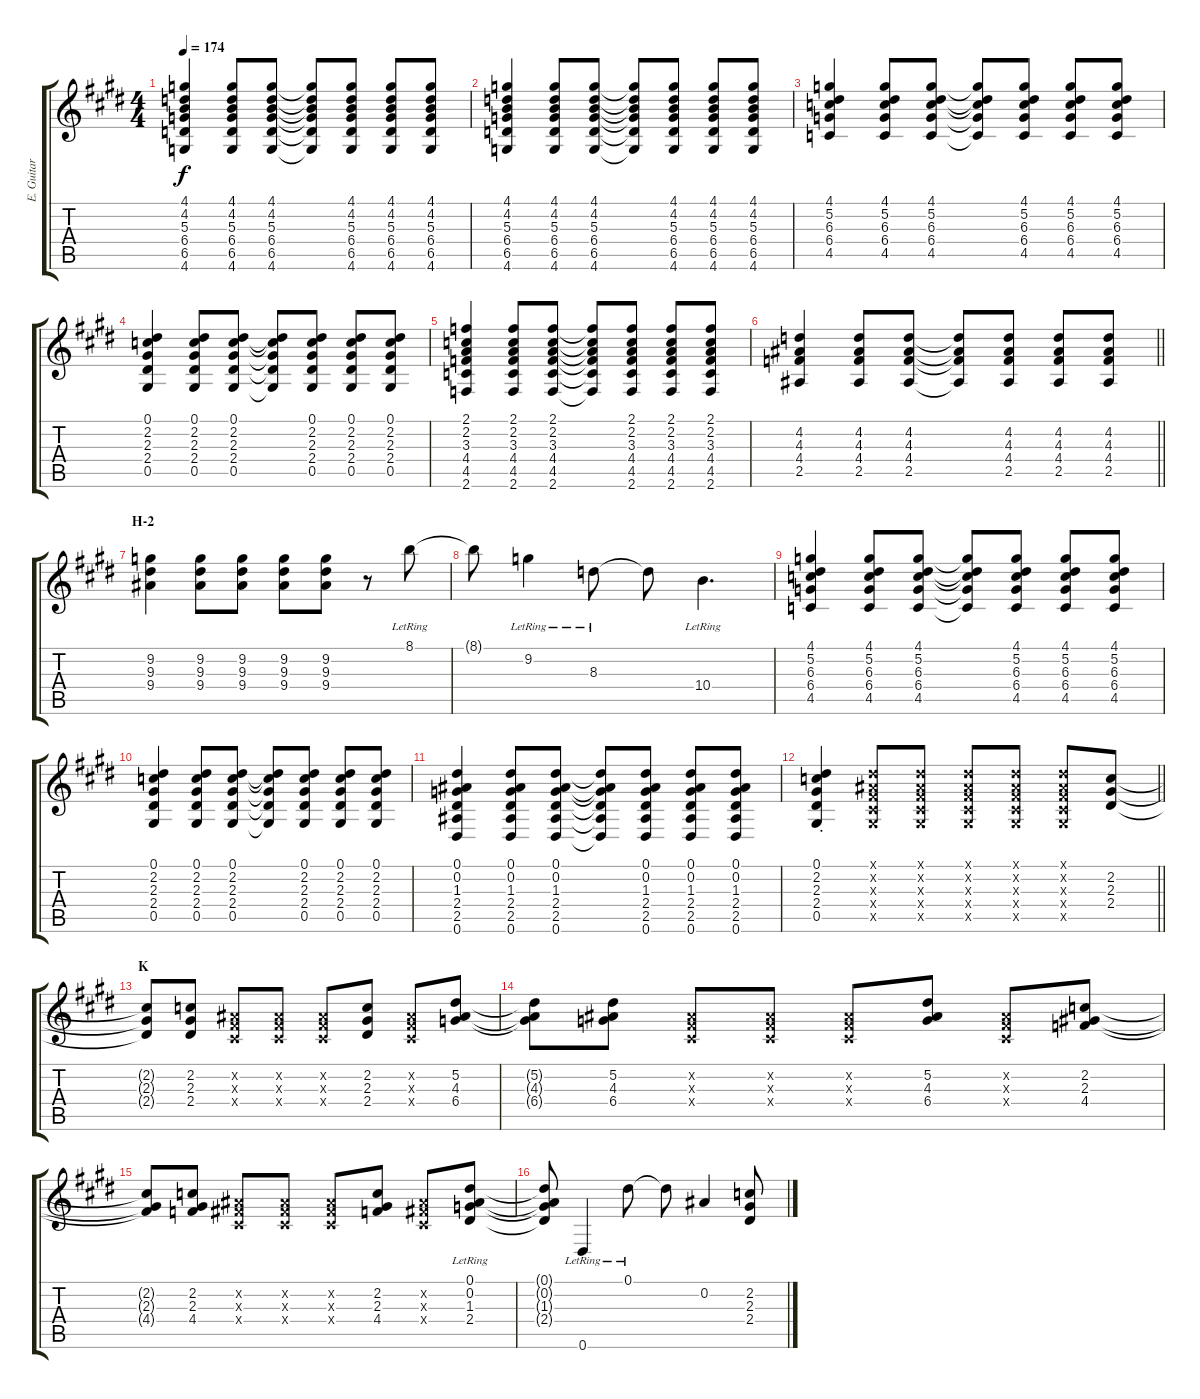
\track ("E. Guitar II" "E. Guitar ") {instrument overdrivenguitar}
\staff {score tabs}
\tuning (Eb4 Bb3 Gb3 Db3 Ab2 Eb2) {hide}
\ts (4 4)
\tempo 174
\clef g2
\ks e
(4.1 4.2 5.3 6.4 6.5 4.6).4{dy f} (4.1 4.2 5.3 6.4 6.5 4.6).8 (4.1 4.2 5.3 6.4 6.5 4.6).8 (4.1{t} 4.2{t} 5.3{t} 6.4{t} 6.5{t} 4.6{t}).8 (4.1 4.2 5.3 6.4 6.5 4.6).8 (4.1 4.2 5.3 6.4 6.5 4.6).8 (4.1 4.2 5.3 6.4 6.5 4.6).8 |
(4.1 4.2 5.3 6.4 6.5 4.6).4 (4.1 4.2 5.3 6.4 6.5 4.6).8 (4.1 4.2 5.3 6.4 6.5 4.6).8 (4.1{t} 4.2{t} 5.3{t} 6.4{t} 6.5{t} 4.6{t}).8 (4.1 4.2 5.3 6.4 6.5 4.6).8 (4.1 4.2 5.3 6.4 6.5 4.6).8 (4.1 4.2 5.3 6.4 6.5 4.6).8 |
(4.1 5.2 6.3 6.4 4.5).4 (4.1 5.2 6.3 6.4 4.5).8 (4.1 5.2 6.3 6.4 4.5).8 (4.1{t} 5.2{t} 6.3{t} 6.4{t} 4.5{t}).8 (4.1 5.2 6.3 6.4 4.5).8 (4.1 5.2 6.3 6.4 4.5).8 (4.1 5.2 6.3 6.4 4.5).8 |
(0.1 2.2 2.3 2.4 0.5).4 (0.1 2.2 2.3 2.4 0.5).8 (0.1 2.2 2.3 2.4 0.5).8 (0.1{t} 2.2{t} 2.3{t} 2.4{t} 0.5{t}).8 (0.1 2.2 2.3 2.4 0.5).8 (0.1 2.2 2.3 2.4 0.5).8 (0.1 2.2 2.3 2.4 0.5).8 |
(2.1 2.2 3.3 4.4 4.5 2.6).4 (2.1 2.2 3.3 4.4 4.5 2.6).8 (2.1 2.2 3.3 4.4 4.5 2.6).8 (2.1{t} 2.2{t} 3.3{t} 4.4{t} 4.5{t} 2.6{t}).8 (2.1 2.2 3.3 4.4 4.5 2.6).8 (2.1 2.2 3.3 4.4 4.5 2.6).8 (2.1 2.2 3.3 4.4 4.5 2.6).8 |
\barLineRight lightlight
(4.2 4.3 4.4 2.5).4 (4.2 4.3 4.4 2.5).8 (4.2 4.3 4.4 2.5).8 (4.2{t} 4.3{t} 4.4{t} 2.5{t}).8 (4.2 4.3 4.4 2.5).8 (4.2 4.3 4.4 2.5).8 (4.2 4.3 4.4 2.5).8 |
\section ("" "H-2")
(9.2 9.3 9.4).4 (9.2 9.3 9.4).8 (9.2 9.3 9.4).8 (9.2 9.3 9.4).8 (9.2 9.3 9.4).8 r.8 8.1{lr}.8 |
8.1{t}.8 9.2{lr}.4 8.3{lr}.8 8.3{t}.8 10.4{lr}.4{d} |
(4.1 5.2 6.3 6.4 4.5).4 (4.1 5.2 6.3 6.4 4.5).8 (4.1 5.2 6.3 6.4 4.5).8 (4.1{t} 5.2{t} 6.3{t} 6.4{t} 4.5{t}).8 (4.1 5.2 6.3 6.4 4.5).8 (4.1 5.2 6.3 6.4 4.5).8 (4.1 5.2 6.3 6.4 4.5).8 |
(0.1 2.2 2.3 2.4 0.5).4 (0.1 2.2 2.3 2.4 0.5).8 (0.1 2.2 2.3 2.4 0.5).8 (0.1{t} 2.2{t} 2.3{t} 2.4{t} 0.5{t}).8 (0.1 2.2 2.3 2.4 0.5).8 (0.1 2.2 2.3 2.4 0.5).8 (0.1 2.2 2.3 2.4 0.5).8 |
(0.1 0.2 1.3 2.4 2.5 0.6).4 (0.1 0.2 1.3 2.4 2.5 0.6).8 (0.1 0.2 1.3 2.4 2.5 0.6).8 (0.1{t} 0.2{t} 1.3{t} 2.4{t} 2.5{t} 0.6{t}).8 (0.1 0.2 1.3 2.4 2.5 0.6).8 (0.1 0.2 1.3 2.4 2.5 0.6).8 (0.1 0.2 1.3 2.4 2.5 0.6).8 |
\barLineRight lightlight
(0.1{st} 2.2{st} 2.3{st} 2.4{st} 0.5{st}).4 (0.1{x} 0.2{x} 0.3{x} 0.4{x} 0.5{x}).8 (0.1{x} 0.2{x} 0.3{x} 0.4{x} 0.5{x}).8 (0.1{x} 0.2{x} 0.3{x} 0.4{x} 0.5{x}).8 (0.1{x} 0.2{x} 0.3{x} 0.4{x} 0.5{x}).8 (0.1{x} 0.2{x} 0.3{x} 0.4{x} 0.5{x}).8 (2.2 2.3 2.4).8 |
\section ("" "K")
(2.2{t} 2.3{t} 2.4{t}).8 (2.2 2.3 2.4).8 (0.2{x} 0.3{x} 0.4{x}).8 (0.2{x} 0.3{x} 0.4{x}).8 (0.2{x} 0.3{x} 0.4{x}).8 (2.2 2.3 2.4).8 (0.2{x} 0.3{x} 0.4{x}).8 (5.2 4.3 6.4).8 |
(5.2{t} 4.3{t} 6.4{t}).8 (5.2 4.3 6.4).8 (0.2{x} 0.3{x} 0.4{x}).8 (0.2{x} 0.3{x} 0.4{x}).8 (0.2{x} 0.3{x} 0.4{x}).8 (5.2 4.3 6.4).8 (0.2{x} 0.3{x} 0.4{x}).8 (2.2 2.3 4.4).8 |
(2.2{t} 2.3{t} 4.4{t}).8 (2.2 2.3 4.4).8 (0.2{x} 0.3{x} 0.4{x}).8 (0.2{x} 0.3{x} 0.4{x}).8 (0.2{x} 0.3{x} 0.4{x}).8 (2.2 2.3 4.4).8 (0.2{x} 0.3{x} 0.4{x}).8 (0.1{lr} 0.2{lr} 1.3{lr} 2.4{lr}).8 |
(0.1{t} 0.2{t} 1.3{t} 2.4{t}).8 0.6{lr}.4 0.1{lr}.8 0.1{t}.8 0.2.4 (2.2 2.3 2.4).8
